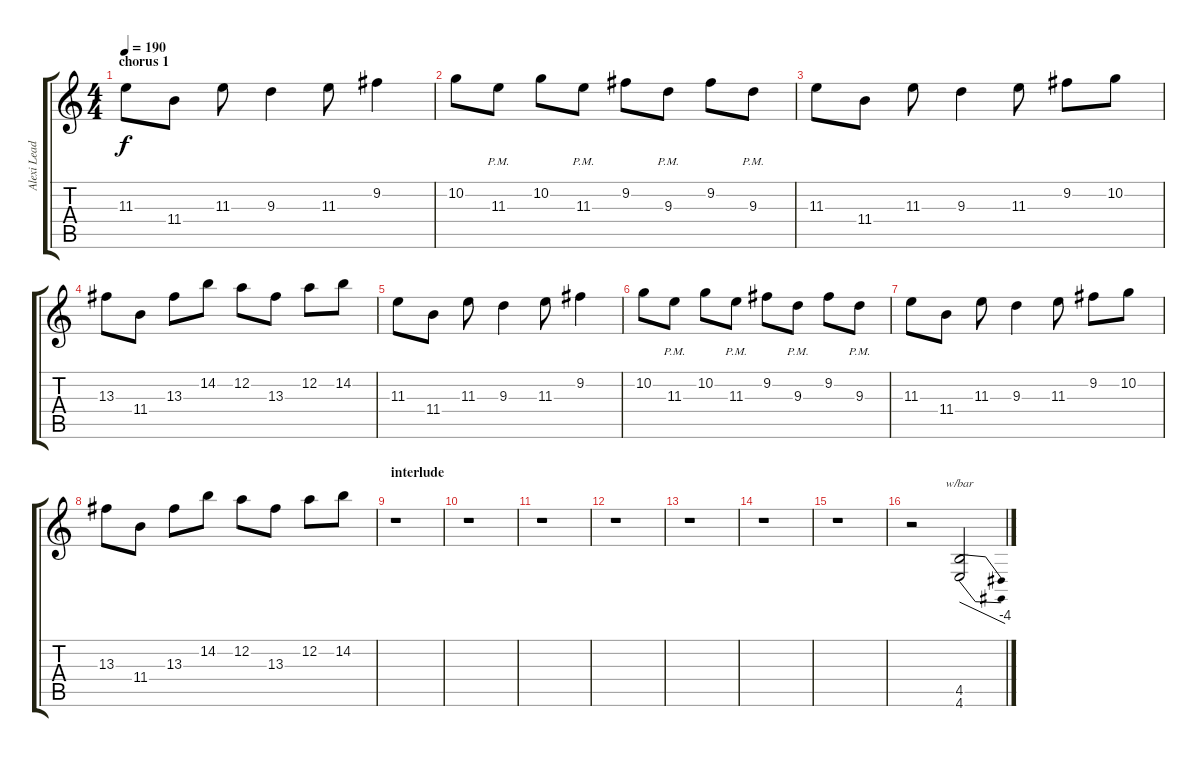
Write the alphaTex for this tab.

\track ("Alexi Lead" "Alexi Lead") {instrument overdrivenguitar}
\staff {score tabs}
\tuning (D4 A3 F3 C3 G2 C2) {hide}
\ts (4 4)
\section ("" "chorus 1")
\tempo 190
\clef g2
\ks c
11.3.8{dy f} 11.4.8 11.3.8 9.3.4 11.3.8 9.2.4 |
10.2.8 11.3{pm}.8 10.2.8 11.3{pm}.8 9.2.8 9.3{pm}.8 9.2.8 9.3{pm}.8 |
11.3.8 11.4.8 11.3.8 9.3.4 11.3.8 9.2.8 10.2.8 |
13.3.8 11.4.8 13.3.8 14.2.8 12.2.8 13.3.8 12.2.8 14.2.8 |
11.3.8 11.4.8 11.3.8 9.3.4 11.3.8 9.2.4 |
10.2.8 11.3{pm}.8 10.2.8 11.3{pm}.8 9.2.8 9.3{pm}.8 9.2.8 9.3{pm}.8 |
11.3.8 11.4.8 11.3.8 9.3.4 11.3.8 9.2.8 10.2.8 |
13.3.8 11.4.8 13.3.8 14.2.8 12.2.8 13.3.8 12.2.8 14.2.8 |
\section ("" "interlude")
r.1 |
r.1 |
r.1 |
r.1 |
r.1 |
r.1 |
r.1 |
r.2 (4.5 4.6).2{tbe (dive default 0 0 60 -16)}
